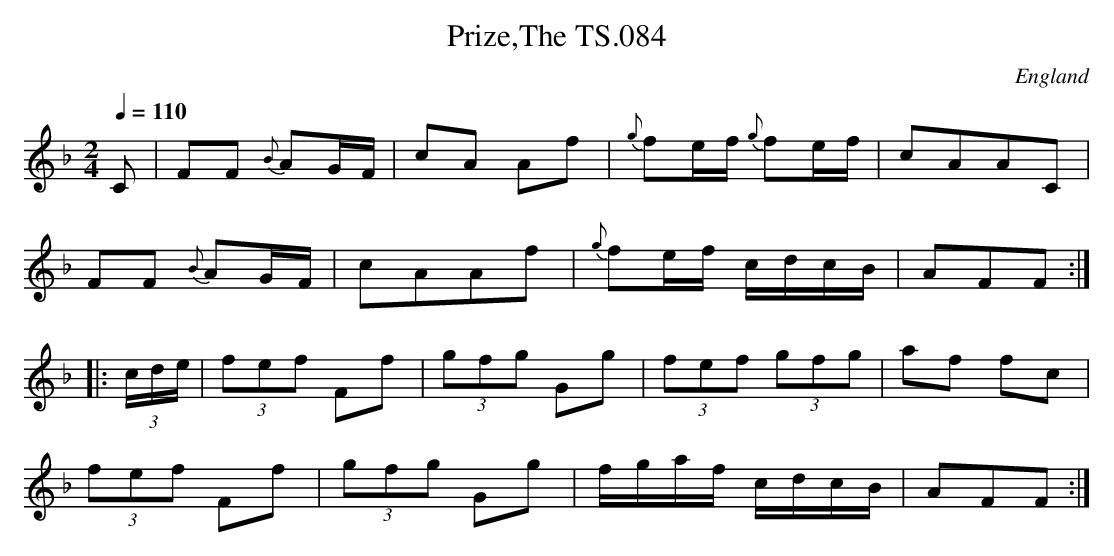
X:1
T:Prize,The TS.084
M:2/4
L:1/8
Q:1/4=110
O:England
notC:Stephen Storace
K:F major
C|FF {B}AG/F/|cA Af|{g}fe/f/ {g}fe/f/|cAAC|!
FF {B}AG/F/|cAAf|{g}fe/f/ c/d/c/B/|AFF:|!
|:(3c/d/e/|(3fef Ff|(3gfg Gg|(3fef (3gfg|af fc|!
(3fef Ff|(3gfg Gg|f/g/a/f/ c/d/c/B/|AFF:|]
